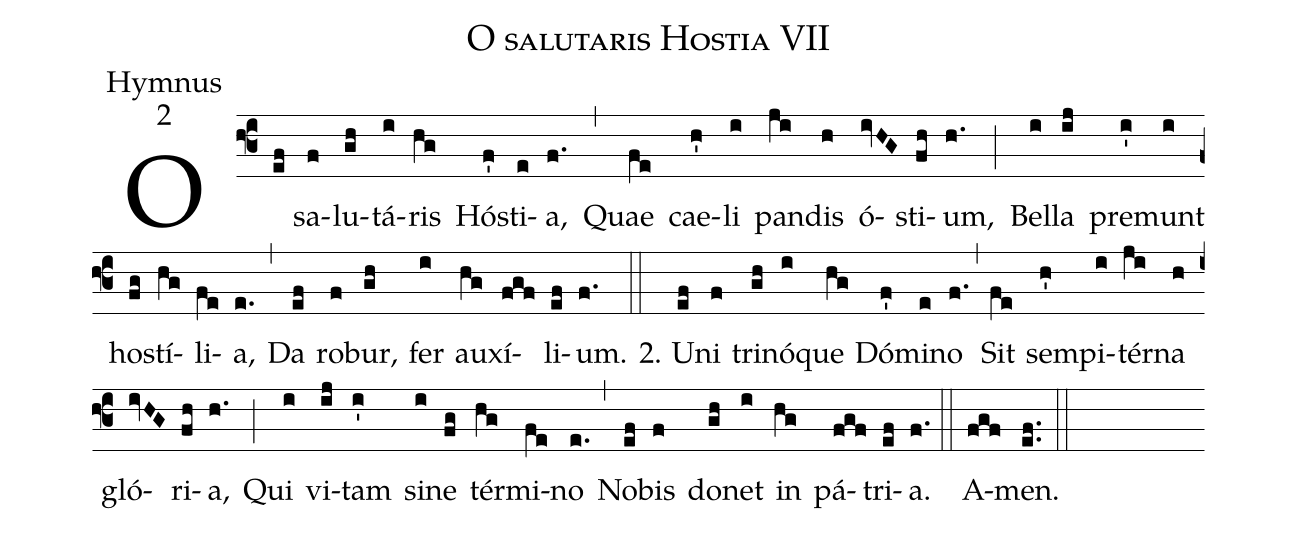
name:O salutaris Hostia VII;
office-part:Hymnus;
mode:2;
%%
(f3) O(ef) sa(f)lu(gh)tá(i)ris(hg) Hó(f')sti(e)a,(f.) (,) Quae(fe) cae(h')li(i) pan(ji)dis(h) ó(ivHG)sti(fh)um,(h.) (;) Bel(i)la(ij) pre(i')munt(i) ho(fg)stí(hg)li(fe)a,(e.) (,) Da(ef) ro(f)bur,(gh) fer(i) au(hg)xí(fgf)li(ef)um.(f.) (::)
2. U(ef)ni(f) tri(gh)nó(i)que(hg) Dó(f')mi(e)no(f.) (,) Sit(fe) sem(h')pi(i)tér(ji)na(h) gló(ivHG)ri(fh)a,(h.) (;) Qui(i) vi(ij)tam(i') si(i)ne(fg) tér(hg)mi(fe)no(e.) (,) No(ef)bis(f) do(gh)net(i) in(hg) pá(fgf)tri(ef)a.(f.) (::)
A(fgf)men.(ef..) (::)
